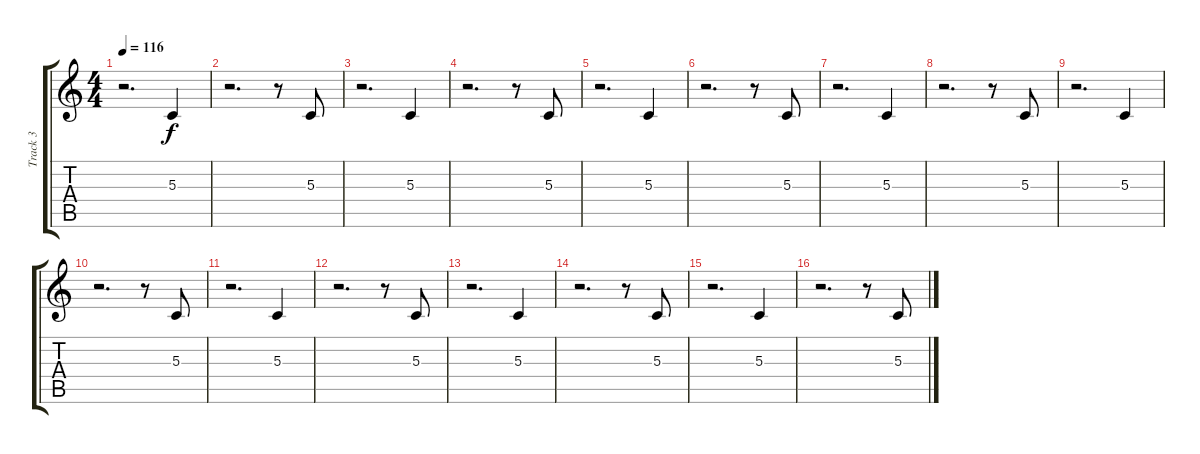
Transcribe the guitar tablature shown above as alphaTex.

\track ("Track 3" "Track 3") {instrument reversecymbal}
\staff {score tabs}
\tuning (E4 B3 G3 D3 A2 E2) {hide}
\ts (4 4)
\tempo 116
\clef g2
\ks c
r.2{d dy f} 5.3.4 |
r.2{d} r.8 5.3.8 |
r.2{d} 5.3.4 |
r.2{d} r.8 5.3.8 |
r.2{d} 5.3.4 |
r.2{d} r.8 5.3.8 |
r.2{d} 5.3.4 |
r.2{d} r.8 5.3.8 |
r.2{d} 5.3.4 |
r.2{d} r.8 5.3.8 |
r.2{d} 5.3.4 |
r.2{d} r.8 5.3.8 |
r.2{d} 5.3.4 |
r.2{d} r.8 5.3.8 |
r.2{d} 5.3.4 |
r.2{d} r.8 5.3.8
